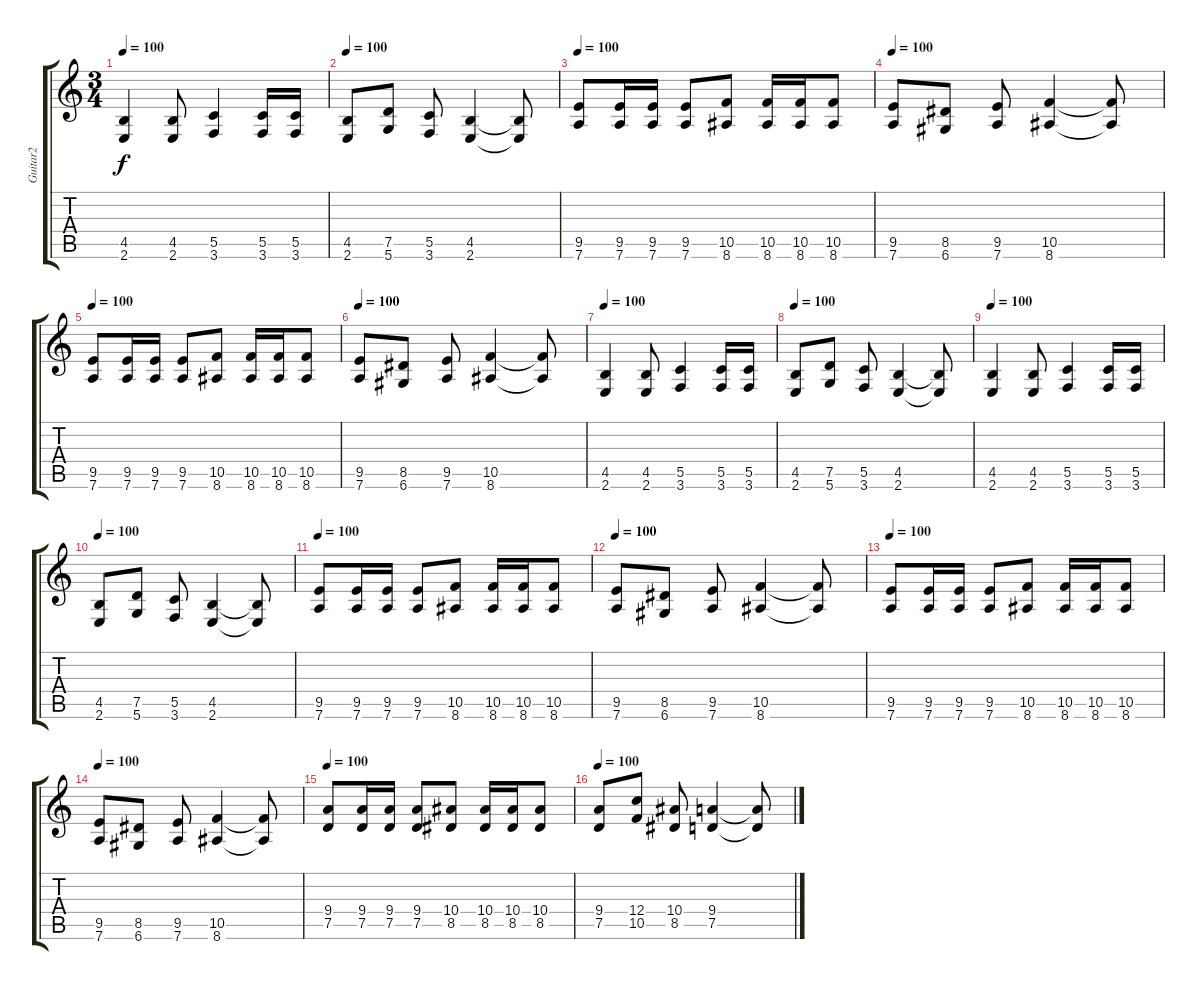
\track ("Guitar2" "Guitar2") {instrument distortionguitar}
\staff {score tabs}
\tuning (D4 A3 F3 C3 G2 D2) {hide}
\ts (3 4)
\tempo 100
\clef g2
\ks c
(4.5 2.6).4{dy f} (4.5 2.6).8 (5.5 3.6).4 (5.5 3.6).16 (5.5 3.6).16 |
\tempo 100
(4.5 2.6).8 (7.5 5.6).8 (5.5 3.6).8 (4.5 2.6).4 (4.5{t} 2.6{t}).8 |
\tempo 100
(9.5 7.6).8 (9.5 7.6).16 (9.5 7.6).16 (9.5 7.6).8 (10.5 8.6).8 (10.5 8.6).16 (10.5 8.6).16 (10.5 8.6).8 |
\tempo 100
(9.5 7.6).8 (8.5 6.6).8 (9.5 7.6).8 (10.5 8.6).4 (10.5{t} 8.6{t}).8 |
\tempo 100
(9.5 7.6).8 (9.5 7.6).16 (9.5 7.6).16 (9.5 7.6).8 (10.5 8.6).8 (10.5 8.6).16 (10.5 8.6).16 (10.5 8.6).8 |
\tempo 100
(9.5 7.6).8 (8.5 6.6).8 (9.5 7.6).8 (10.5 8.6).4 (10.5{t} 8.6{t}).8 |
\tempo 100
(4.5 2.6).4{volume 14} (4.5 2.6).8 (5.5 3.6).4 (5.5 3.6).16 (5.5 3.6).16 |
\tempo 100
(4.5 2.6).8 (7.5 5.6).8 (5.5 3.6).8 (4.5 2.6).4 (4.5{t} 2.6{t}).8 |
\tempo 100
(4.5 2.6).4 (4.5 2.6).8 (5.5 3.6).4 (5.5 3.6).16 (5.5 3.6).16 |
\tempo 100
(4.5 2.6).8 (7.5 5.6).8 (5.5 3.6).8 (4.5 2.6).4 (4.5{t} 2.6{t}).8 |
\tempo 100
(9.5 7.6).8 (9.5 7.6).16 (9.5 7.6).16 (9.5 7.6).8 (10.5 8.6).8 (10.5 8.6).16 (10.5 8.6).16 (10.5 8.6).8 |
\tempo 100
(9.5 7.6).8 (8.5 6.6).8 (9.5 7.6).8 (10.5 8.6).4 (10.5{t} 8.6{t}).8 |
\tempo 100
(9.5 7.6).8 (9.5 7.6).16 (9.5 7.6).16 (9.5 7.6).8 (10.5 8.6).8 (10.5 8.6).16 (10.5 8.6).16 (10.5 8.6).8 |
\tempo 100
(9.5 7.6).8 (8.5 6.6).8 (9.5 7.6).8 (10.5 8.6).4 (10.5{t} 8.6{t}).8 |
\tempo 100
(9.4 7.5).8 (9.4 7.5).16 (9.4 7.5).16 (9.4 7.5).8 (10.4 8.5).8 (10.4 8.5).16 (10.4 8.5).16 (10.4 8.5).8 |
\tempo 100
(9.4 7.5).8 (12.4 10.5).8 (10.4 8.5).8 (9.4 7.5).4 (9.4{t} 7.5{t}).8
